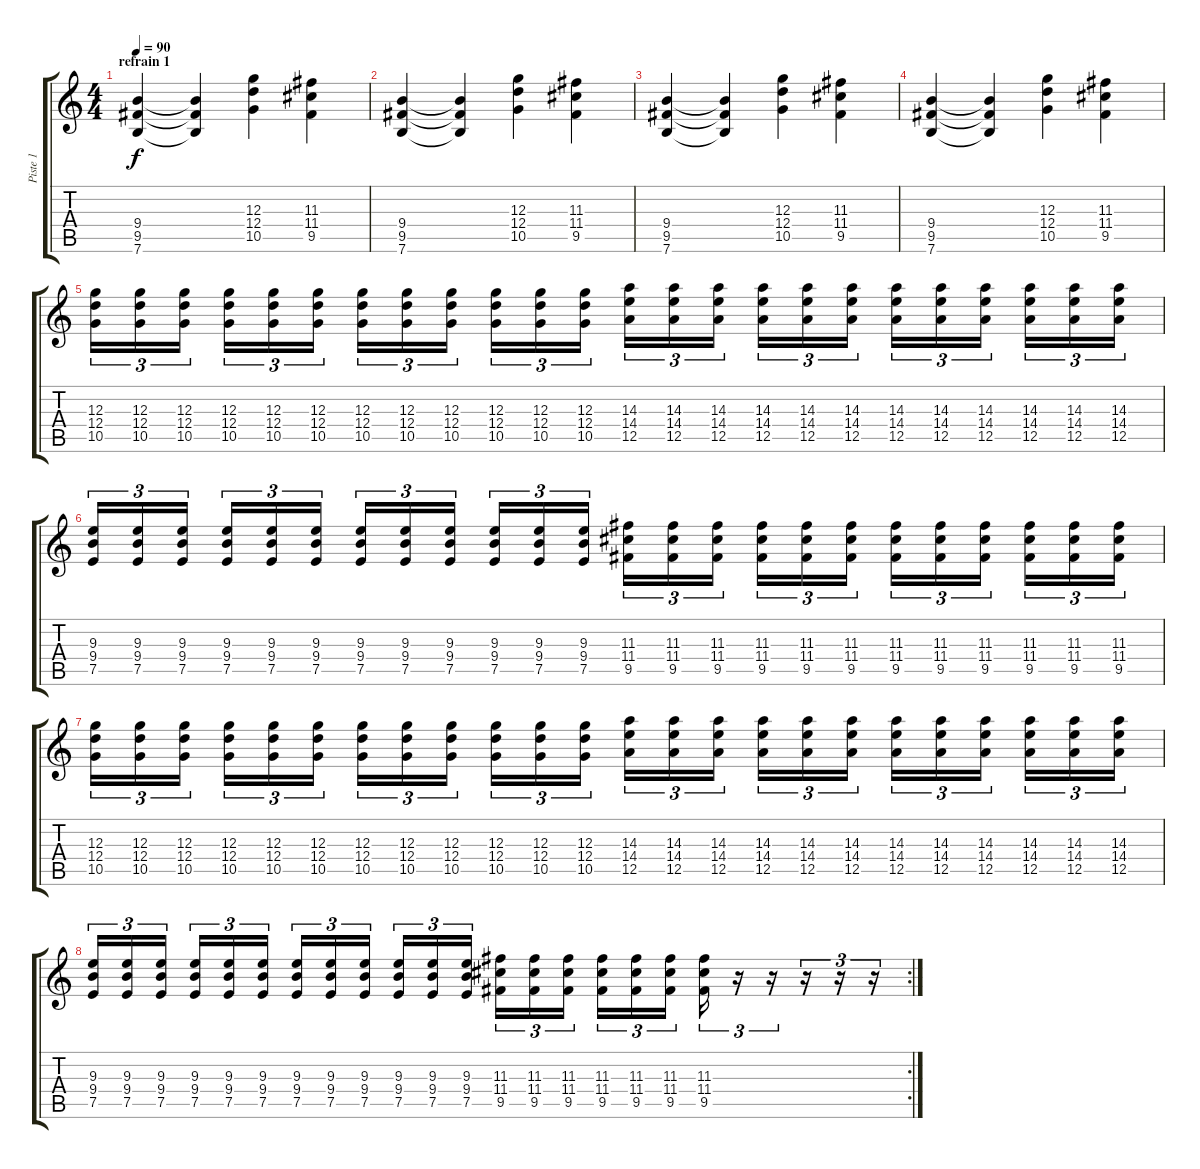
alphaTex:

\track ("Piste 1" "Piste 1") {instrument distortionguitar}
\staff {score tabs}
\tuning (E4 B3 G3 D3 A2 E2) {hide}
\ts (4 4)
\section ("" "refrain 1")
\tempo 90
\clef g2
\ks c
(9.4 9.5 7.6).4{dy f} (9.4{t} 9.5{t} 7.6{t}).4 (12.3 12.4 10.5).4 (11.3 11.4 9.5).4 |
(9.4 9.5 7.6).4 (9.4{t} 9.5{t} 7.6{t}).4 (12.3 12.4 10.5).4 (11.3 11.4 9.5).4 |
(9.4 9.5 7.6).4 (9.4{t} 9.5{t} 7.6{t}).4 (12.3 12.4 10.5).4 (11.3 11.4 9.5).4 |
(9.4 9.5 7.6).4 (9.4{t} 9.5{t} 7.6{t}).4 (12.3 12.4 10.5).4 (11.3 11.4 9.5).4 |
(12.3 12.4 10.5).16{tu (3 2)} (12.3 12.4 10.5).16{tu (3 2)} (12.3 12.4 10.5).16{tu (3 2)} (12.3 12.4 10.5).16{tu (3 2)} (12.3 12.4 10.5).16{tu (3 2)} (12.3 12.4 10.5).16{tu (3 2)} (12.3 12.4 10.5).16{tu (3 2)} (12.3 12.4 10.5).16{tu (3 2)} (12.3 12.4 10.5).16{tu (3 2)} (12.3 12.4 10.5).16{tu (3 2)} (12.3 12.4 10.5).16{tu (3 2)} (12.3 12.4 10.5).16{tu (3 2)} (14.3 14.4 12.5).16{tu (3 2)} (14.3 14.4 12.5).16{tu (3 2)} (14.3 14.4 12.5).16{tu (3 2)} (14.3 14.4 12.5).16{tu (3 2)} (14.3 14.4 12.5).16{tu (3 2)} (14.3 14.4 12.5).16{tu (3 2)} (14.3 14.4 12.5).16{tu (3 2)} (14.3 14.4 12.5).16{tu (3 2)} (14.3 14.4 12.5).16{tu (3 2)} (14.3 14.4 12.5).16{tu (3 2)} (14.3 14.4 12.5).16{tu (3 2)} (14.3 14.4 12.5).16{tu (3 2)} |
(9.3 9.4 7.5).16{tu (3 2)} (9.3 9.4 7.5).16{tu (3 2)} (9.3 9.4 7.5).16{tu (3 2)} (9.3 9.4 7.5).16{tu (3 2)} (9.3 9.4 7.5).16{tu (3 2)} (9.3 9.4 7.5).16{tu (3 2)} (9.3 9.4 7.5).16{tu (3 2)} (9.3 9.4 7.5).16{tu (3 2)} (9.3 9.4 7.5).16{tu (3 2)} (9.3 9.4 7.5).16{tu (3 2)} (9.3 9.4 7.5).16{tu (3 2)} (9.3 9.4 7.5).16{tu (3 2)} (11.3 11.4 9.5).16{tu (3 2)} (11.3 11.4 9.5).16{tu (3 2)} (11.3 11.4 9.5).16{tu (3 2)} (11.3 11.4 9.5).16{tu (3 2)} (11.3 11.4 9.5).16{tu (3 2)} (11.3 11.4 9.5).16{tu (3 2)} (11.3 11.4 9.5).16{tu (3 2)} (11.3 11.4 9.5).16{tu (3 2)} (11.3 11.4 9.5).16{tu (3 2)} (11.3 11.4 9.5).16{tu (3 2)} (11.3 11.4 9.5).16{tu (3 2)} (11.3 11.4 9.5).16{tu (3 2)} |
(12.3 12.4 10.5).16{tu (3 2)} (12.3 12.4 10.5).16{tu (3 2)} (12.3 12.4 10.5).16{tu (3 2)} (12.3 12.4 10.5).16{tu (3 2)} (12.3 12.4 10.5).16{tu (3 2)} (12.3 12.4 10.5).16{tu (3 2)} (12.3 12.4 10.5).16{tu (3 2)} (12.3 12.4 10.5).16{tu (3 2)} (12.3 12.4 10.5).16{tu (3 2)} (12.3 12.4 10.5).16{tu (3 2)} (12.3 12.4 10.5).16{tu (3 2)} (12.3 12.4 10.5).16{tu (3 2)} (14.3 14.4 12.5).16{tu (3 2)} (14.3 14.4 12.5).16{tu (3 2)} (14.3 14.4 12.5).16{tu (3 2)} (14.3 14.4 12.5).16{tu (3 2)} (14.3 14.4 12.5).16{tu (3 2)} (14.3 14.4 12.5).16{tu (3 2)} (14.3 14.4 12.5).16{tu (3 2)} (14.3 14.4 12.5).16{tu (3 2)} (14.3 14.4 12.5).16{tu (3 2)} (14.3 14.4 12.5).16{tu (3 2)} (14.3 14.4 12.5).16{tu (3 2)} (14.3 14.4 12.5).16{tu (3 2)} |
\rc 2
(9.3 9.4 7.5).16{tu (3 2)} (9.3 9.4 7.5).16{tu (3 2)} (9.3 9.4 7.5).16{tu (3 2)} (9.3 9.4 7.5).16{tu (3 2)} (9.3 9.4 7.5).16{tu (3 2)} (9.3 9.4 7.5).16{tu (3 2)} (9.3 9.4 7.5).16{tu (3 2)} (9.3 9.4 7.5).16{tu (3 2)} (9.3 9.4 7.5).16{tu (3 2)} (9.3 9.4 7.5).16{tu (3 2)} (9.3 9.4 7.5).16{tu (3 2)} (9.3 9.4 7.5).16{tu (3 2)} (11.3 11.4 9.5).16{tu (3 2)} (11.3 11.4 9.5).16{tu (3 2)} (11.3 11.4 9.5).16{tu (3 2)} (11.3 11.4 9.5).16{tu (3 2)} (11.3 11.4 9.5).16{tu (3 2)} (11.3 11.4 9.5).16{tu (3 2)} (11.3 11.4 9.5).16{tu (3 2)} r.16{tu (3 2)} r.16{tu (3 2)} r.16{tu (3 2)} r.16{tu (3 2)} r.16{tu (3 2)}
